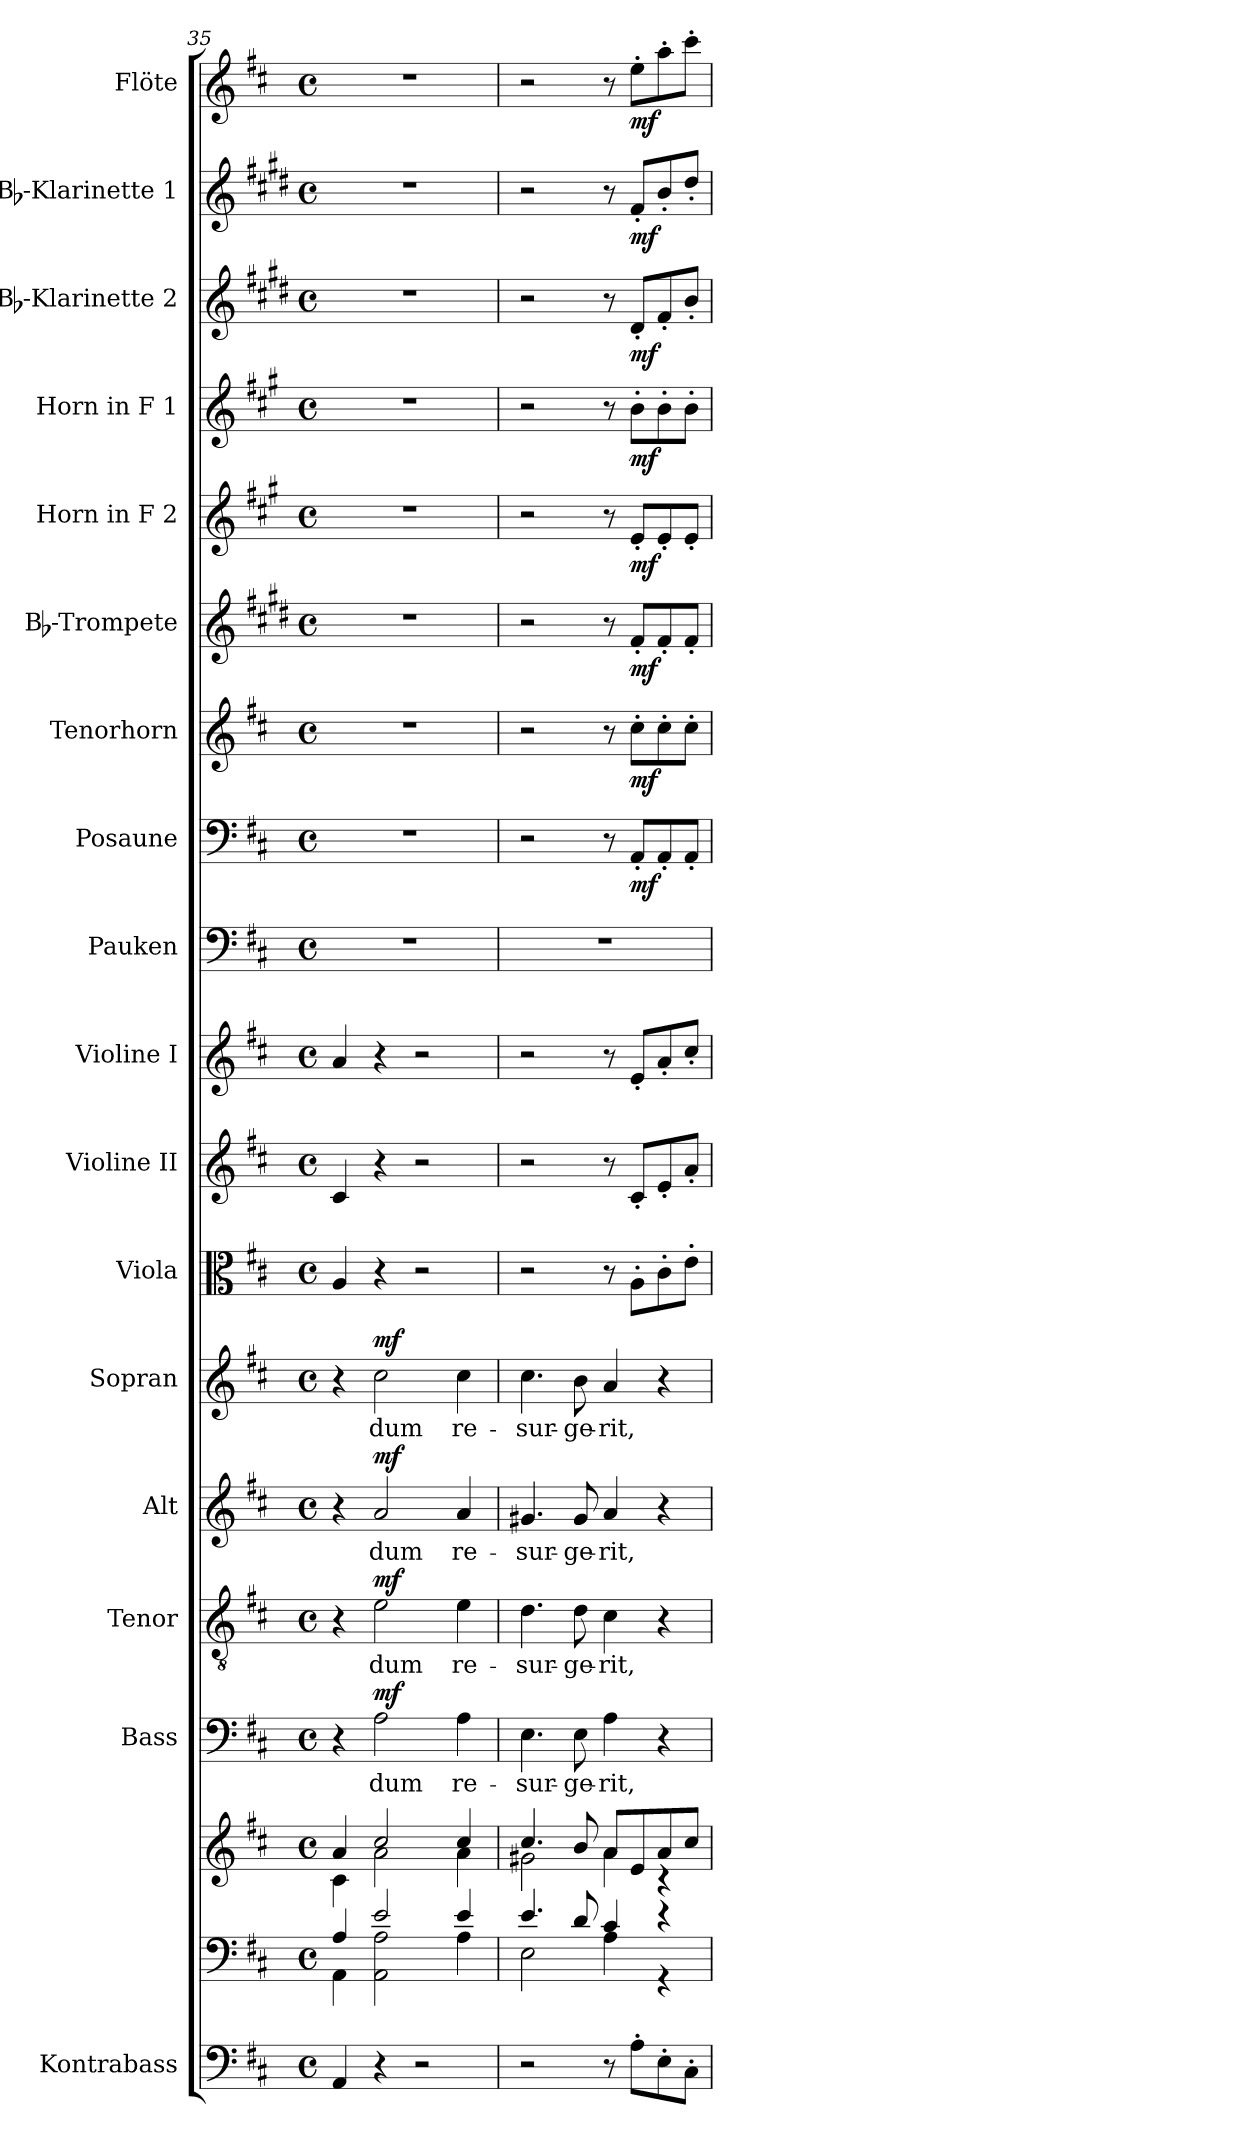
**kern	**kern	**kern	**kern	**text	**dynam	**kern	**text	**dynam	**kern	**text	**dynam	**kern	**text	**dynam	**kern	**kern	**kern	**kern	**kern	**dynam	**kern	**dynam	**kern	**dynam	**kern	**dynam	**kern	**dynam	**kern	**dynam	**kern	**dynam	**kern	**dynam
*part18	*part17	*part17	*part16	*part16	*part16	*part15	*part15	*part15	*part14	*part14	*part14	*part13	*part13	*part13	*part12	*part11	*part10	*part9	*part8	*part8	*part7	*part7	*part6	*part6	*part5	*part5	*part4	*part4	*part3	*part3	*part2	*part2	*part1	*part1
*staff19	*staff18	*staff17	*staff16	*staff16	*staff16	*staff15	*staff15	*staff15	*staff14	*staff14	*staff14	*staff13	*staff13	*staff13	*staff12	*staff11	*staff10	*staff9	*staff8	*staff8	*staff7	*staff7	*staff6	*staff6	*staff5	*staff5	*staff4	*staff4	*staff3	*staff3	*staff2	*staff2	*staff1	*staff1
*I"Kontrabass	*	*	*I"Bass	*	*	*I"Tenor	*	*	*I"Alt	*	*	*I"Sopran	*	*	*I"Viola	*I"Violine II	*I"Violine I	*I"Pauken	*I"Posaune	*	*I"Tenorhorn	*	*I"Bb-Trompete	*	*I"Horn in F 2	*	*I"Horn in F 1	*	*I"Bb-Klarinette 2	*	*I"Bb-Klarinette 1	*	*I"Flöte	*
*I'Kb.	*	*	*I'B.	*	*	*I'T.	*	*	*I'A.	*	*	*I'S.	*	*	*I'Vla.	*I'Vl. II	*I'Vl. I	*I'Pk.	*I'Pos.	*	*I'T. Hrn.	*	*I'Bb Trp.	*	*	*	*	*	*I'Bb Kl. 2	*	*I'Bb Kl. 1	*	*I'Fl.	*
!!LO:PB:g=z
*clefF4	*clefF4	*clefG2	*clefF4	*	*	*clefGv2	*	*	*clefG2	*	*	*clefG2	*	*	*clefC3	*clefG2	*clefG2	*clefF4	*clefF4	*	*clefG2	*	*clefG2	*	*clefG2	*	*clefG2	*	*clefG2	*	*clefG2	*	*clefG2	*
*ITrd7c12	*	*	*	*	*	*	*	*	*	*	*	*	*	*	*	*	*	*	*	*	*ITrd8c14	*	*ITrd1c2	*	*ITrd4c7	*	*ITrd4c7	*	*ITrd1c2	*	*ITrd1c2	*	*	*
*k[f#c#]	*k[f#c#]	*k[f#c#]	*k[f#c#]	*	*	*k[f#c#]	*	*	*k[f#c#]	*	*	*k[f#c#]	*	*	*k[f#c#]	*k[f#c#]	*k[f#c#]	*k[f#c#]	*k[f#c#]	*	*k[f#c#]	*	*k[f#c#]	*	*k[f#c#]	*	*k[f#c#]	*	*k[f#c#]	*	*k[f#c#]	*	*k[f#c#]	*
*D:	*D:	*D:	*D:	*	*	*D:	*	*	*D:	*	*	*D:	*	*	*D:	*D:	*D:	*D:	*D:	*	*D:	*	*D:	*	*D:	*	*D:	*	*D:	*	*D:	*	*D:	*
*M4/4	*M4/4	*M4/4	*M4/4	*	*	*M4/4	*	*	*M4/4	*	*	*M4/4	*	*	*M4/4	*M4/4	*M4/4	*M4/4	*M4/4	*	*M4/4	*	*M4/4	*	*M4/4	*	*M4/4	*	*M4/4	*	*M4/4	*	*M4/4	*
*met(c)	*met(c)	*met(c)	*met(c)	*	*	*met(c)	*	*	*met(c)	*	*	*met(c)	*	*	*met(c)	*met(c)	*met(c)	*met(c)	*met(c)	*	*met(c)	*	*met(c)	*	*met(c)	*	*met(c)	*	*met(c)	*	*met(c)	*	*met(c)	*
=35	=35	=35	=35	=35	=35	=35	=35	=35	=35	=35	=35	=35	=35	=35	=35	=35	=35	=35	=35	=35	=35	=35	=35	=35	=35	=35	=35	=35	=35	=35	=35	=35	=35	=35
*	*^	*^	*	*	*	*	*	*	*	*	*	*	*	*	*	*	*	*	*	*	*	*	*	*	*	*	*	*	*	*	*	*	*	*
4AAA/	4A/	4AA\	4a/	4c#\	4r	.	.	4r	.	.	4r	.	.	4r	.	.	4A/	4c#/	4a/	1r	1r	.	1r	.	1r	.	1r	.	1r	.	1r	.	1r	.	1r	.
!	!	!	!	!	!	!LO:LY:b	!LO:DY:a	!	!LO:LY:b	!LO:DY:a	!	!LO:LY:b	!LO:DY:a	!	!LO:LY:b	!LO:DY:a	!	!	!	!	!	!	!	!	!	!	!	!	!	!	!	!	!	!	!	!
4r	2e/	2AA\ 2A\	2cc#/	2a\	2A\	dum	mf	2e\	dum	mf	2a/	dum	mf	2cc#\	dum	mf	4r	4r	4r	.	.	.	.	.	.	.	.	.	.	.	.	.	.	.	.	.
2r	.	.	.	.	.	.	.	.	.	.	.	.	.	.	.	.	2r	2r	2r	.	.	.	.	.	.	.	.	.	.	.	.	.	.	.	.	.
!	!	!	!	!	!	!LO:LY:b	!	!	!LO:LY:b	!	!	!LO:LY:b	!	!	!LO:LY:b	!	!	!	!	!	!	!	!	!	!	!	!	!	!	!	!	!	!	!	!	!
.	4e/	4A\	4cc#/	4a\	4A\	re-	.	4e\	re-	.	4a/	re-	.	4cc#\	re-	.	.	.	.	.	.	.	.	.	.	.	.	.	.	.	.	.	.	.	.	.
=36	=36	=36	=36	=36	=36	=36	=36	=36	=36	=36	=36	=36	=36	=36	=36	=36	=36	=36	=36	=36	=36	=36	=36	=36	=36	=36	=36	=36	=36	=36	=36	=36	=36	=36	=36	=36
!	!	!	!	!	!	!LO:LY:b	!	!	!LO:LY:b	!	!	!LO:LY:b	!	!	!LO:LY:b	!	!	!	!	!	!	!	!	!	!	!	!	!	!	!	!	!	!	!	!	!
2r	4.e/	2E\	4.cc#/	2g#X\	4.E\	-sur-	.	4.d\	-sur-	.	4.g#X/	-sur-	.	4.cc#\	-sur-	.	2r	2r	2r	1r	2r	.	2r	.	2r	.	2r	.	2r	.	2r	.	2r	.	2r	.
!	!	!	!	!	!	!LO:LY:b	!	!	!LO:LY:b	!	!	!LO:LY:b	!	!	!LO:LY:b	!	!	!	!	!	!	!	!	!	!	!	!	!	!	!	!	!	!	!	!	!
.	8d/	.	8b/	.	8E\	-ge-	.	8d\	-ge-	.	8g#/	-ge-	.	8b\	-ge-	.	.	.	.	.	.	.	.	.	.	.	.	.	.	.	.	.	.	.	.	.
!	!	!	!	!	!	!LO:LY:b	!	!	!LO:LY:b	!	!	!LO:LY:b	!	!	!LO:LY:b	!	!	!	!	!	!	!	!	!	!	!	!	!	!	!	!	!	!	!	!	!
8r	4c#/	4A\	8a/L	4a\	4A\	-rit,	.	4c#\	-rit,	.	4a/	-rit,	.	4a/	-rit,	.	8r	8r	8r	.	8r	.	8r	.	8r	.	8r	.	8r	.	8r	.	8r	.	8r	.
!	!	!	!	!	!	!	!	!	!	!	!	!	!	!	!	!	!	!	!	!	!	!LO:DY:b	!	!LO:DY:b	!	!LO:DY:b	!	!LO:DY:b	!	!LO:DY:b	!	!LO:DY:b	!	!LO:DY:b	!	!LO:DY:b
8AA'>\L	.	.	8e/	.	.	.	.	.	.	.	.	.	.	.	.	.	8A'>\L	8c#'</L	8e'</L	.	8AA'</L	mf	8c#'>\L	mf	8e'</L	mf	8A'</L	mf	8e'>\L	mf	8c#'</L	mf	8e'</L	mf	8ee'>\L	mf
8EE'>\	4r	4r	8a/	4rc	4r	.	.	4r	.	.	4r	.	.	4r	.	.	8c#'>\	8e'</	8a'</	.	8AA'</	.	8c#'>\	.	8e'</	.	8A'</	.	8e'>\	.	8e'</	.	8a'</	.	8aa'>\	.
8CC#'>\J	.	.	8cc#/J	.	.	.	.	.	.	.	.	.	.	.	.	.	8e'>\J	8a'</J	8cc#'</J	.	8AA'</J	.	8c#'>\J	.	8e'</J	.	8A'</J	.	8e'>\J	.	8a'</J	.	8cc#'</J	.	8ccc#'>\J	.
*	*v	*v	*	*	*	*	*	*	*	*	*	*	*	*	*	*	*	*	*	*	*	*	*	*	*	*	*	*	*	*	*	*	*	*	*	*
*	*	*v	*v	*	*	*	*	*	*	*	*	*	*	*	*	*	*	*	*	*	*	*	*	*	*	*	*	*	*	*	*	*	*	*	*
=	=	=	=	=	=	=	=	=	=	=	=	=	=	=	=	=	=	=	=	=	=	=	=	=	=	=	=	=	=	=	=	=	=	=
*-	*-	*-	*-	*-	*-	*-	*-	*-	*-	*-	*-	*-	*-	*-	*-	*-	*-	*-	*-	*-	*-	*-	*-	*-	*-	*-	*-	*-	*-	*-	*-	*-	*-	*-
